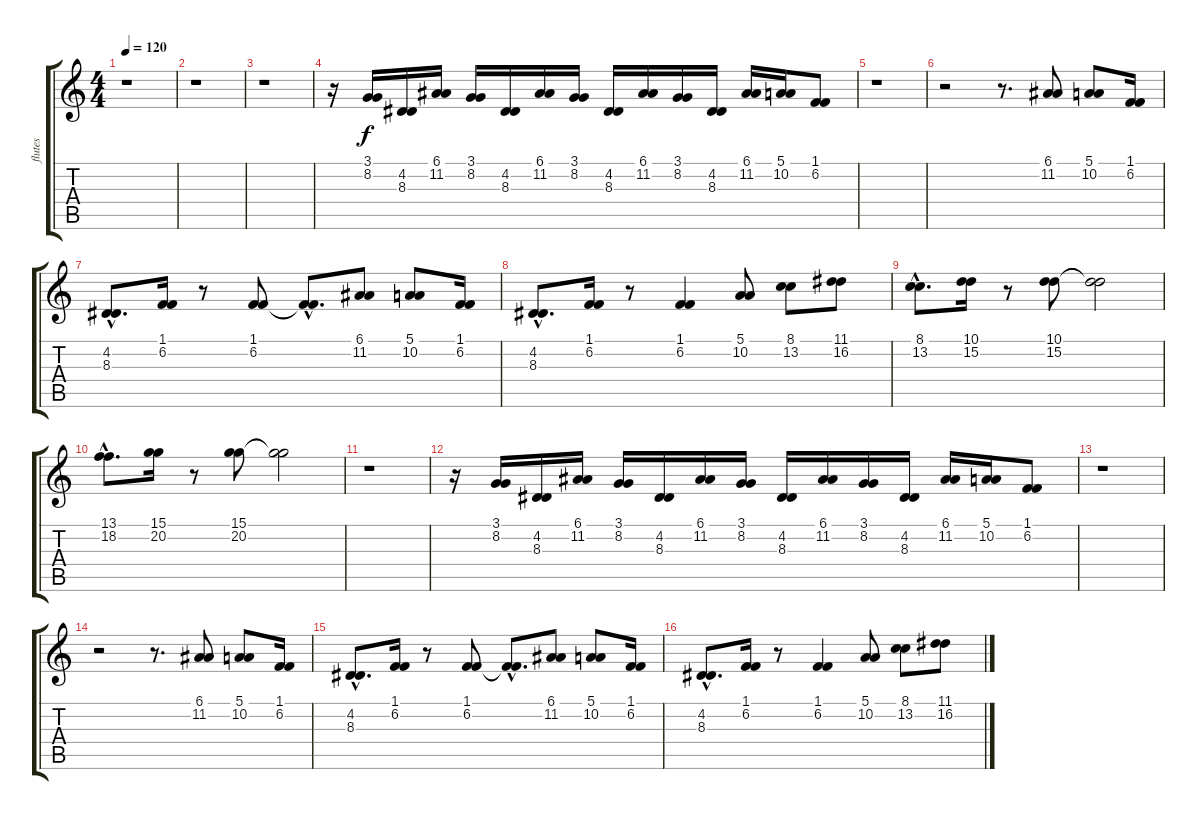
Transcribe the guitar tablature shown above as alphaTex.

\track ("flutes" "flutes") {instrument flute}
\staff {score tabs}
\tuning (E4 B3 G3 D3 A2 E2) {hide}
\ts (4 4)
\tempo 120
\clef g2
\ks c
r.1{dy f} |
r.1 |
r.1 |
r.16 (3.1 8.2).16 (4.2 8.3).16 (6.1 11.2).16 (3.1 8.2).16 (4.2 8.3).16 (6.1 11.2).16 (3.1 8.2).16 (4.2 8.3).16 (6.1 11.2).16 (3.1 8.2).16 (4.2 8.3).16 (6.1 11.2).16 (5.1 10.2).16 (1.1 6.2).8 |
r.1 |
r.2 r.8{d} (6.1 11.2).8 (5.1 10.2).8 (1.1 6.2).16 |
(4.2{hac} 8.3{hac}).8{d} (1.1 6.2).16 r.8 (1.1 6.2).8 (1.1{hac t} 6.2{hac t}).8{d} (6.1 11.2).8 (5.1 10.2).8 (1.1 6.2).16 |
(4.2{hac} 8.3{hac}).8{d} (1.1 6.2).16 r.8 (1.1 6.2).4 (5.1 10.2).8 (8.1 13.2).8 (11.1 16.2).8 |
(8.1{hac} 13.2{hac}).8{d} (10.1 15.2).16 r.8 (10.1 15.2).8 (10.1{t} 15.2{t}).2 |
(13.1{hac} 18.2{hac}).8{d} (15.1 20.2).16 r.8 (15.1 20.2).8 (15.1{t} 20.2{t}).2 |
r.1 |
r.16 (3.1 8.2).16 (4.2 8.3).16 (6.1 11.2).16 (3.1 8.2).16 (4.2 8.3).16 (6.1 11.2).16 (3.1 8.2).16 (4.2 8.3).16 (6.1 11.2).16 (3.1 8.2).16 (4.2 8.3).16 (6.1 11.2).16 (5.1 10.2).16 (1.1 6.2).8 |
r.1 |
r.2 r.8{d} (6.1 11.2).8 (5.1 10.2).8 (1.1 6.2).16 |
(4.2{hac} 8.3{hac}).8{d} (1.1 6.2).16 r.8 (1.1 6.2).8 (1.1{hac t} 6.2{hac t}).8{d} (6.1 11.2).8 (5.1 10.2).8 (1.1 6.2).16 |
(4.2{hac} 8.3{hac}).8{d} (1.1 6.2).16 r.8 (1.1 6.2).4 (5.1 10.2).8 (8.1 13.2).8 (11.1 16.2).8
